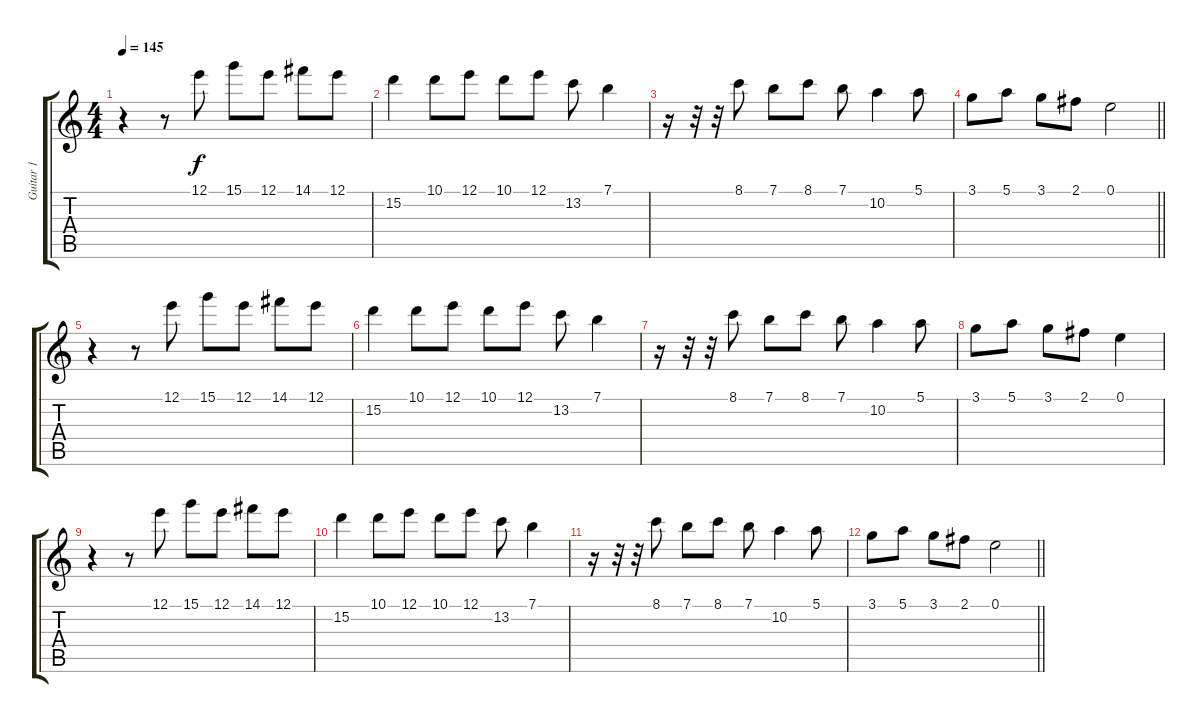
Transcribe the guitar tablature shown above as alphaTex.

\track ("Guitar 1" "Guitar 1") {instrument distortionguitar}
\staff {score tabs}
\tuning (E4 B3 G3 D3 A2 E2) {hide}
\ts (4 4)
\tempo 145
\clef g2
\ks c
r.4{dy f} r.8 12.1.8 15.1.8 12.1.8 14.1.8 12.1.8 |
15.2.4 10.1.8 12.1.8 10.1.8 12.1.8 13.2.8 7.1.4 |
r.16 r.32 r.32 8.1.8 7.1.8 8.1.8 7.1.8 10.2.4 5.1.8 |
\barLineRight lightlight
3.1.8 5.1.8 3.1.8 2.1.8 0.1.2 |
r.4 r.8 12.1.8 15.1.8 12.1.8 14.1.8 12.1.8 |
15.2.4 10.1.8 12.1.8 10.1.8 12.1.8 13.2.8 7.1.4 |
r.16 r.32 r.32 8.1.8 7.1.8 8.1.8 7.1.8 10.2.4 5.1.8 |
3.1.8 5.1.8 3.1.8 2.1.8 0.1.4 |
r.4 r.8 12.1.8 15.1.8 12.1.8 14.1.8 12.1.8 |
15.2.4 10.1.8 12.1.8 10.1.8 12.1.8 13.2.8 7.1.4 |
r.16 r.32 r.32 8.1.8 7.1.8 8.1.8 7.1.8 10.2.4 5.1.8 |
\barLineRight lightlight
3.1.8 5.1.8 3.1.8 2.1.8 0.1.2
